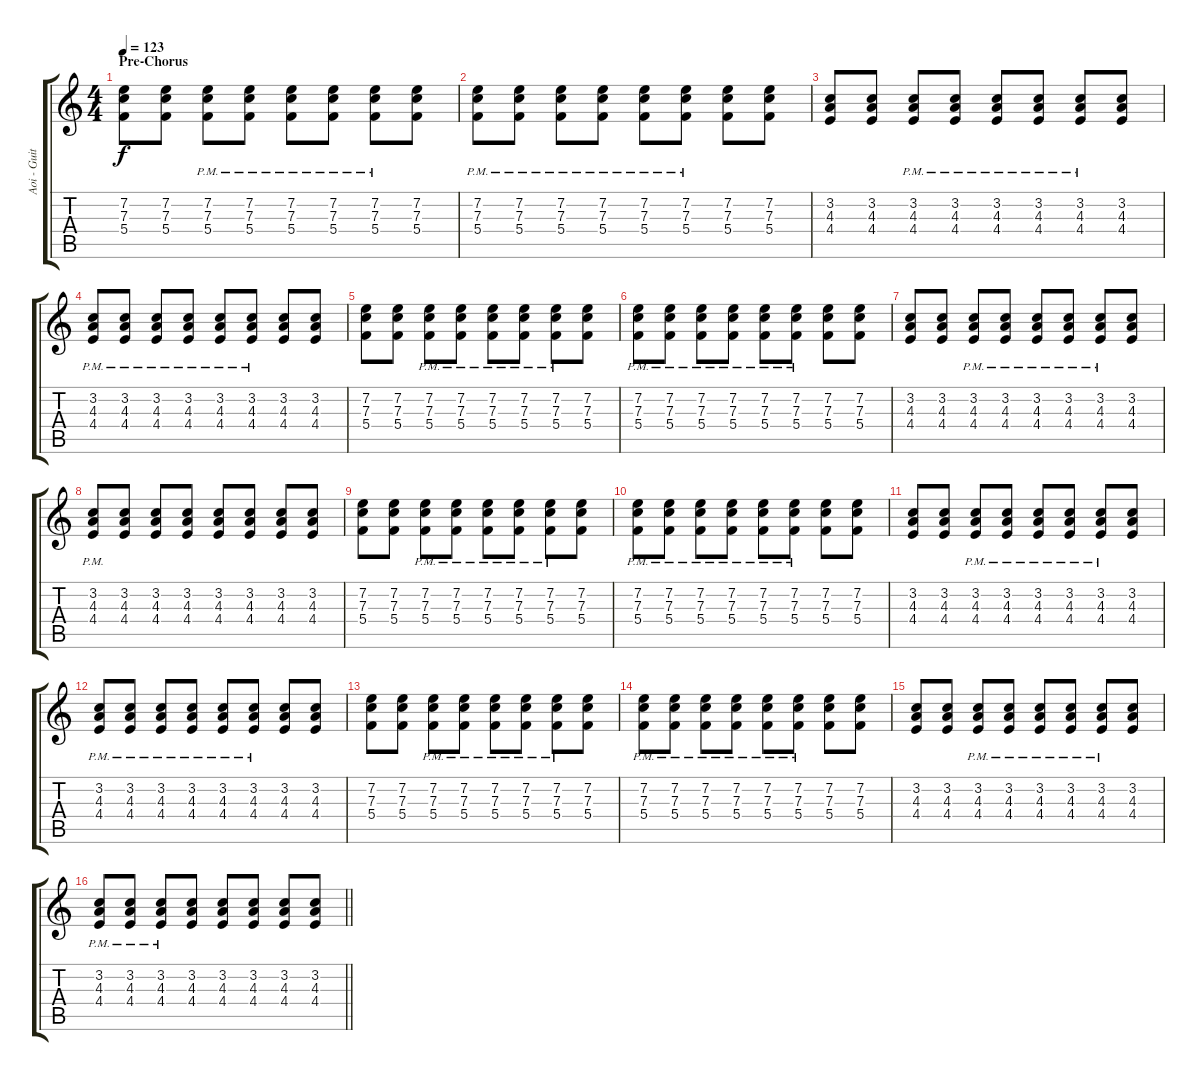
\track ("Aoi - Guitar 2" "Aoi - Guit") {instrument distortionguitar}
\staff {score tabs}
\tuning (D4 A3 F3 C3 G2 D2) {hide}
\ts (4 4)
\section ("" "Pre-Chorus")
\tempo 123
\clef g2
\ks c
(7.2 7.3 5.4).8{dy f volume 9 balance 0 instrument distortionguitar} (7.2 7.3 5.4).8 (7.2{pm} 7.3{pm} 5.4{pm}).8 (7.2{pm} 7.3{pm} 5.4{pm}).8 (7.2{pm} 7.3{pm} 5.4{pm}).8 (7.2{pm} 7.3{pm} 5.4{pm}).8 (7.2{pm} 7.3{pm} 5.4{pm}).8 (7.2 7.3 5.4).8 |
(7.2{pm} 7.3{pm} 5.4{pm}).8 (7.2{pm} 7.3{pm} 5.4{pm}).8 (7.2{pm} 7.3{pm} 5.4{pm}).8 (7.2{pm} 7.3{pm} 5.4{pm}).8 (7.2{pm} 7.3{pm} 5.4{pm}).8 (7.2{pm} 7.3{pm} 5.4{pm}).8 (7.2 7.3 5.4).8 (7.2 7.3 5.4).8 |
(3.2 4.3 4.4).8 (3.2 4.3 4.4).8 (3.2{pm} 4.3{pm} 4.4{pm}).8 (3.2{pm} 4.3{pm} 4.4{pm}).8 (3.2{pm} 4.3{pm} 4.4{pm}).8 (3.2{pm} 4.3{pm} 4.4{pm}).8 (3.2{pm} 4.3{pm} 4.4{pm}).8 (3.2 4.3 4.4).8 |
(3.2{pm} 4.3{pm} 4.4{pm}).8 (3.2{pm} 4.3{pm} 4.4{pm}).8 (3.2{pm} 4.3{pm} 4.4{pm}).8 (3.2{pm} 4.3{pm} 4.4{pm}).8 (3.2{pm} 4.3{pm} 4.4{pm}).8 (3.2{pm} 4.3{pm} 4.4{pm}).8 (3.2 4.3 4.4).8 (3.2 4.3 4.4).8 |
(7.2 7.3 5.4).8 (7.2 7.3 5.4).8 (7.2{pm} 7.3{pm} 5.4{pm}).8 (7.2{pm} 7.3{pm} 5.4{pm}).8 (7.2{pm} 7.3{pm} 5.4{pm}).8 (7.2{pm} 7.3{pm} 5.4{pm}).8 (7.2{pm} 7.3{pm} 5.4{pm}).8 (7.2 7.3 5.4).8 |
(7.2{pm} 7.3{pm} 5.4{pm}).8 (7.2{pm} 7.3{pm} 5.4{pm}).8 (7.2{pm} 7.3{pm} 5.4{pm}).8 (7.2{pm} 7.3{pm} 5.4{pm}).8 (7.2{pm} 7.3{pm} 5.4{pm}).8 (7.2{pm} 7.3{pm} 5.4{pm}).8 (7.2 7.3 5.4).8 (7.2 7.3 5.4).8 |
(3.2 4.3 4.4).8 (3.2 4.3 4.4).8 (3.2{pm} 4.3{pm} 4.4{pm}).8 (3.2{pm} 4.3{pm} 4.4{pm}).8 (3.2{pm} 4.3{pm} 4.4{pm}).8 (3.2{pm} 4.3{pm} 4.4{pm}).8 (3.2{pm} 4.3{pm} 4.4{pm}).8 (3.2 4.3 4.4).8 |
(3.2{pm} 4.3{pm} 4.4{pm}).8 (3.2 4.3 4.4).8 (3.2 4.3 4.4).8 (3.2 4.3 4.4).8 (3.2 4.3 4.4).8 (3.2 4.3 4.4).8 (3.2 4.3 4.4).8 (3.2 4.3 4.4).8 |
(7.2 7.3 5.4).8 (7.2 7.3 5.4).8 (7.2{pm} 7.3{pm} 5.4{pm}).8 (7.2{pm} 7.3{pm} 5.4{pm}).8 (7.2{pm} 7.3{pm} 5.4{pm}).8 (7.2{pm} 7.3{pm} 5.4{pm}).8 (7.2{pm} 7.3{pm} 5.4{pm}).8 (7.2 7.3 5.4).8 |
(7.2{pm} 7.3{pm} 5.4{pm}).8 (7.2{pm} 7.3{pm} 5.4{pm}).8 (7.2{pm} 7.3{pm} 5.4{pm}).8 (7.2{pm} 7.3{pm} 5.4{pm}).8 (7.2{pm} 7.3{pm} 5.4{pm}).8 (7.2{pm} 7.3{pm} 5.4{pm}).8 (7.2 7.3 5.4).8 (7.2 7.3 5.4).8 |
(3.2 4.3 4.4).8 (3.2 4.3 4.4).8 (3.2{pm} 4.3{pm} 4.4{pm}).8 (3.2{pm} 4.3{pm} 4.4{pm}).8 (3.2{pm} 4.3{pm} 4.4{pm}).8 (3.2{pm} 4.3{pm} 4.4{pm}).8 (3.2{pm} 4.3{pm} 4.4{pm}).8 (3.2 4.3 4.4).8 |
(3.2{pm} 4.3{pm} 4.4{pm}).8 (3.2{pm} 4.3{pm} 4.4{pm}).8 (3.2{pm} 4.3{pm} 4.4{pm}).8 (3.2{pm} 4.3{pm} 4.4{pm}).8 (3.2{pm} 4.3{pm} 4.4{pm}).8 (3.2{pm} 4.3{pm} 4.4{pm}).8 (3.2 4.3 4.4).8 (3.2 4.3 4.4).8 |
(7.2 7.3 5.4).8 (7.2 7.3 5.4).8 (7.2{pm} 7.3{pm} 5.4{pm}).8 (7.2{pm} 7.3{pm} 5.4{pm}).8 (7.2{pm} 7.3{pm} 5.4{pm}).8 (7.2{pm} 7.3{pm} 5.4{pm}).8 (7.2{pm} 7.3{pm} 5.4{pm}).8 (7.2 7.3 5.4).8 |
(7.2{pm} 7.3{pm} 5.4{pm}).8 (7.2{pm} 7.3{pm} 5.4{pm}).8 (7.2{pm} 7.3{pm} 5.4{pm}).8 (7.2{pm} 7.3{pm} 5.4{pm}).8 (7.2{pm} 7.3{pm} 5.4{pm}).8 (7.2{pm} 7.3{pm} 5.4{pm}).8 (7.2 7.3 5.4).8 (7.2 7.3 5.4).8 |
(3.2 4.3 4.4).8 (3.2 4.3 4.4).8 (3.2{pm} 4.3{pm} 4.4{pm}).8 (3.2{pm} 4.3{pm} 4.4{pm}).8 (3.2{pm} 4.3{pm} 4.4{pm}).8 (3.2{pm} 4.3{pm} 4.4{pm}).8 (3.2{pm} 4.3{pm} 4.4{pm}).8 (3.2 4.3 4.4).8 |
\barLineRight lightlight
(3.2{pm} 4.3{pm} 4.4{pm}).8 (3.2{pm} 4.3{pm} 4.4{pm}).8 (3.2{pm} 4.3{pm} 4.4{pm}).8 (3.2 4.3 4.4).8 (3.2 4.3 4.4).8 (3.2 4.3 4.4).8 (3.2 4.3 4.4).8 (3.2 4.3 4.4).8
